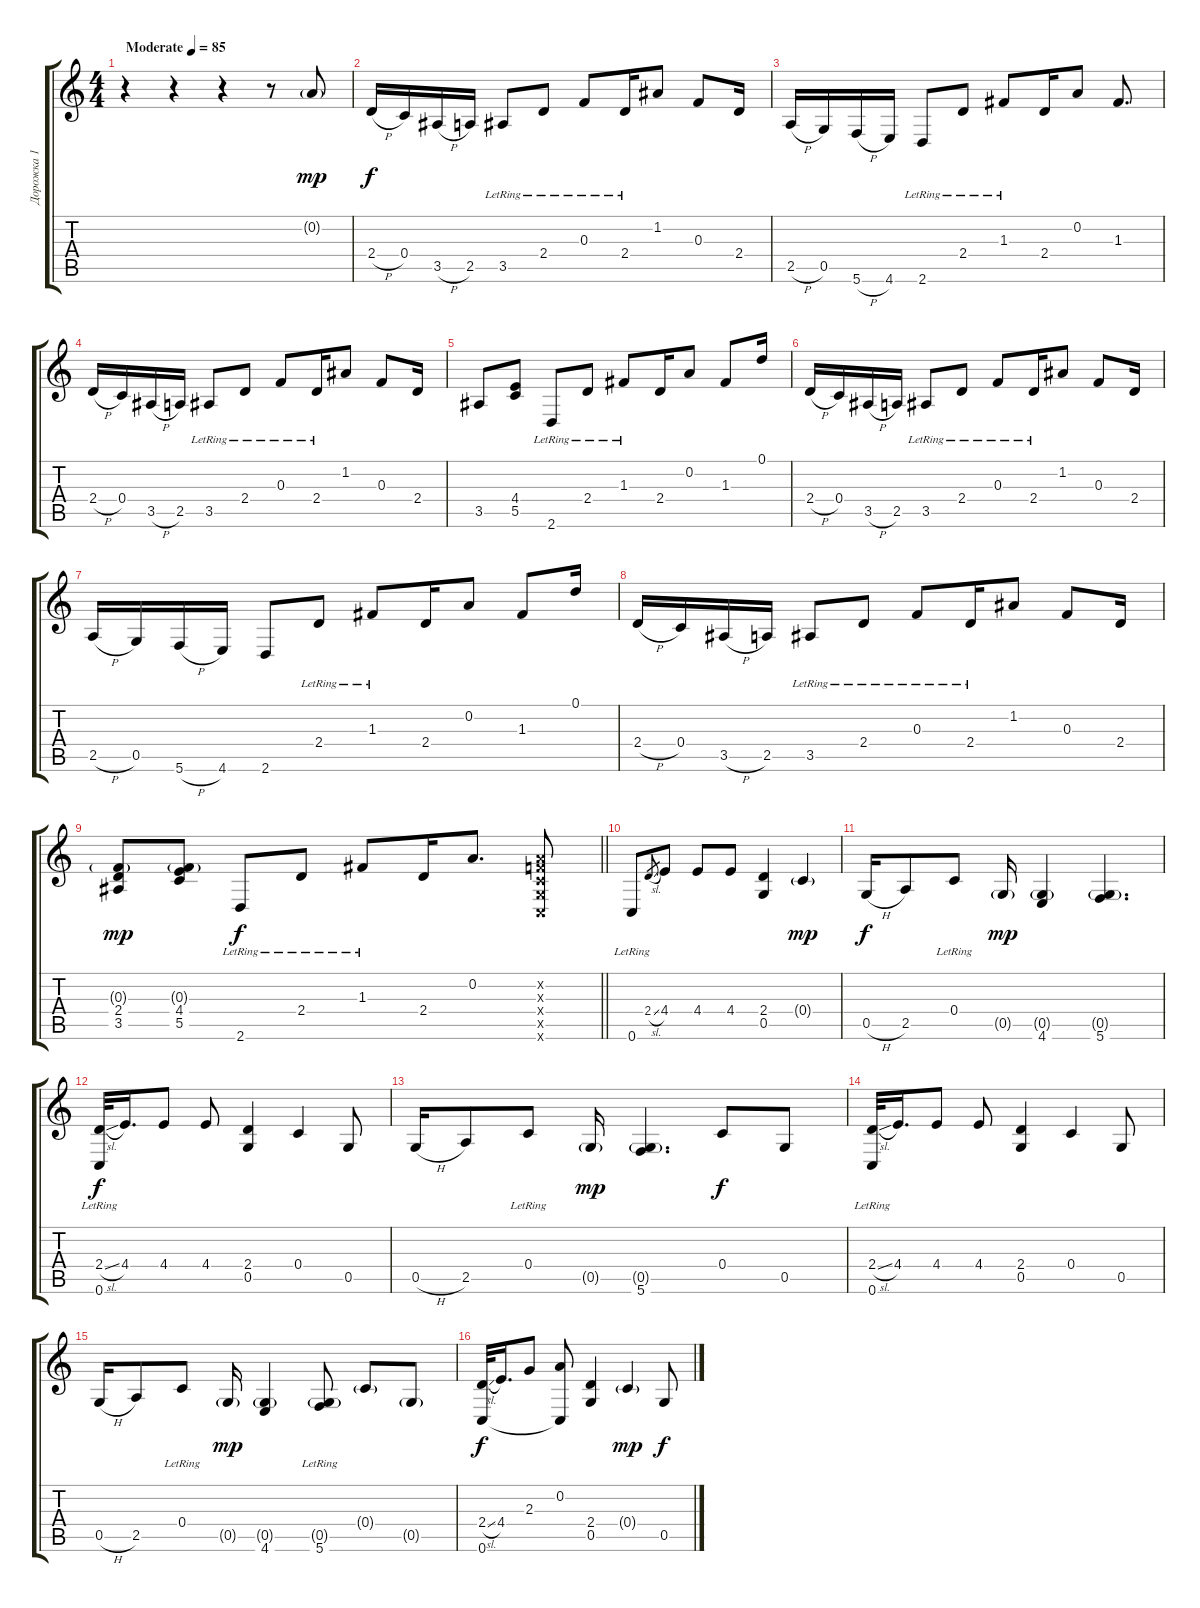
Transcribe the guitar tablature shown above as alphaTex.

\track ("Дорожка 1" "Дорожка 1") {instrument acousticguitarsteel}
\staff {score tabs}
\tuning (D4 A3 F3 C3 G2 C2) {hide}
\ts (4 4)
\tempo (85 "Moderate")
\clef g2
\ks c
r.4{dy mp instrument acousticguitarsteel} r.4 r.4 r.8 0.2{g}.8 |
2.4{h}.16{dy f} 0.4.16 3.5{h}.16 2.5.16 3.5{lr}.8 2.4{lr}.8 0.3{lr}.8 2.4{lr}.16 1.2.8 0.3.8 2.4.16 |
2.5{h}.16 0.5.16 5.6{h}.16 4.6.16 2.6{lr}.8 2.4{lr}.8 1.3{lr}.8 2.4.16 0.2.8 1.3.8{d} |
2.4{h}.16 0.4.16 3.5{h}.16 2.5.16 3.5{lr}.8 2.4{lr}.8 0.3{lr}.8 2.4{lr}.16 1.2.8 0.3.8 2.4.16 |
3.5.8 (4.4 5.5).8 2.6{lr}.8 2.4{lr}.8 1.3{lr}.8 2.4.16 0.2.8 1.3.8 0.1.16 |
2.4{h}.16 0.4.16 3.5{h}.16 2.5.16 3.5{lr}.8 2.4{lr}.8 0.3{lr}.8 2.4{lr}.16 1.2.8 0.3.8 2.4.16 |
2.5{h}.16 0.5.16 5.6{h}.16 4.6.16 2.6.8 2.4{lr}.8 1.3{lr}.8 2.4.16 0.2.8 1.3.8 0.1.16 |
2.4{h}.16 0.4.16 3.5{h}.16 2.5.16 3.5{lr}.8 2.4{lr}.8 0.3{lr}.8 2.4{lr}.16 1.2.8 0.3.8 2.4.16 |
\barLineRight lightlight
(0.3{g} 2.4 3.5).8{dy mp} (0.3{g} 4.4 5.5).8 2.6{lr}.8{dy f} 2.4{lr}.8 1.3{lr}.8 2.4.16 0.2.8{d} (0.2{x} 0.3{x} 0.4{x} 0.5{x} 0.6{x}).8 |
\section ("" "")
0.6{lr}.8 2.4{sl}.8{gr} 4.4.8 4.4.8 4.4.8 (2.4 0.5).4 0.4{g}.4{dy mp} |
0.5{h}.16{dy f} 2.5.8 0.4{lr}.8 0.5{g}.16{dy mp} (0.5{g} 4.6).4 (0.5{g} 5.6).4{d} |
(2.4{sl} 0.6{lr}).32{dy f} 4.4.16{d} 4.4.8 4.4.8 (2.4 0.5).4 0.4.4 0.5.8 |
0.5{h}.16 2.5.8 0.4{lr}.8 0.5{g}.16{dy mp} (0.5{g} 5.6).4{d} 0.4.8{dy f} 0.5.8 |
(2.4{sl} 0.6{lr}).32 4.4.16{d} 4.4.8 4.4.8 (2.4 0.5).4 0.4.4 0.5.8 |
0.5{h}.16 2.5.8 0.4{lr}.8 0.5{g}.16{dy mp} (0.5{g} 4.6).4 (0.5{g} 5.6{lr}).8 0.4{g}.8 0.5{g}.8 |
(2.4{sl} 0.6).32{dy f} 4.4.16{d} 2.3.8 (0.2 0.6{t}).8 (2.4 0.5).4 0.4{g}.4{dy mp} 0.5.8{dy f}
